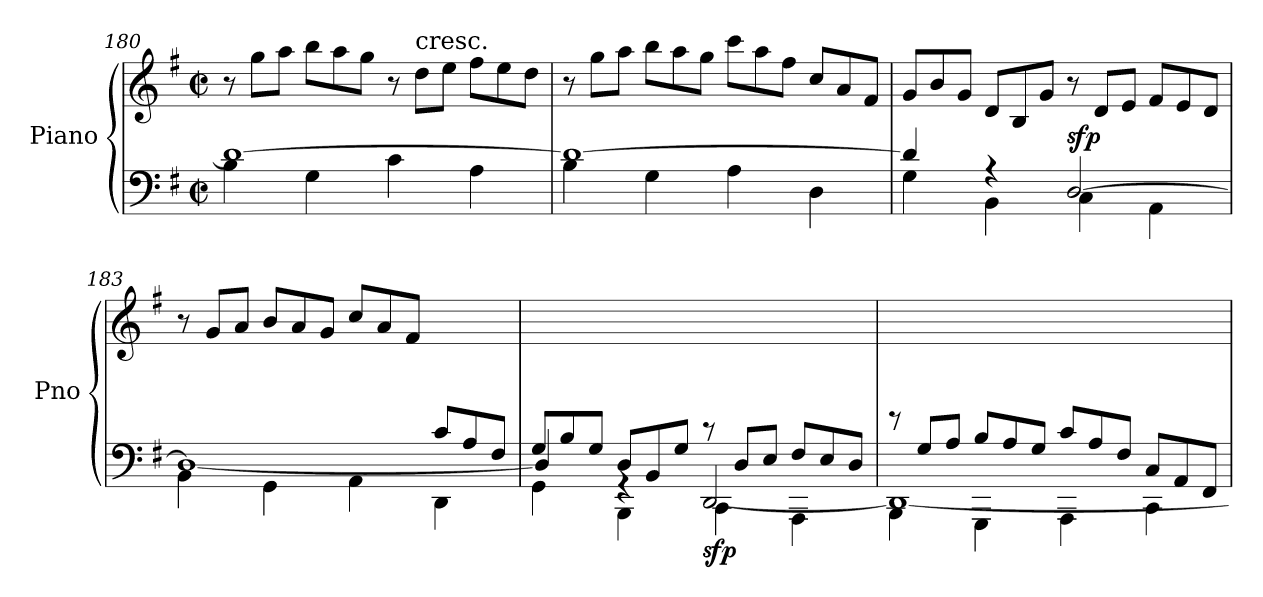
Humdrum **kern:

**kern	**kern	**dynam
*part1	*part1	*part1
*staff2	*staff1	*staff1/2
*I"Piano	*	*
*I'Pno	*	*
!!LO:LB:g=z
*clefF4	*clefG2	*
*k[f#]	*k[f#]	*
*G:	*G:	*
*M2/2	*M2/2	*
*met(c|)	*met(c|)	*
=180	=180	=180
*^	*	*
*	*	*Xtuplet	*
1d_	4B\	12r	.
.	.	12gg\L	.
.	.	12aa\J	.
.	4G\	12bb\L	.
.	.	12aa\	.
.	.	12gg\J	.
.	4c\	12r	.
!	!	!LO:TX:a:t=cresc.	!
.	.	12dd\L	.
.	.	12ee\J	.
.	4A\	12ff#\L	.
.	.	12ee\	.
.	.	12dd\J	.
!!LO:LB:g=z
=181	=181	=181	=181
1d_	4B\	12r	.
.	.	12gg\L	.
.	.	12aa\J	.
.	4G\	12bb\L	.
.	.	12aa\	.
.	.	12gg\J	.
.	4A\	12ccc\L	.
.	.	12aa\	.
.	.	12ff#\J	.
.	4D\	12cc/L	.
.	.	12a/	.
.	.	12f#/J	.
=182	=182	=182	=182
4d/]	4G\	12g/L	.
.	.	12b/	.
.	.	12g/J	.
4rA	4BB\	12d/L	.
.	.	12B/	.
.	.	12g/J	.
!	!	!	!LO:DY:a=2
[2D/	4C\	12r	sfp
.	.	12d/L	.
.	.	12e/J	.
.	4AA\	12f#/L	.
.	.	12e/	.
.	.	12d/J	.
=183	=183	=183	=183
*	*^	*	*
2.ryy	1D_	4BB\	12r	.
.	.	.	12g/L	.
.	.	.	12a/J	.
.	.	4GG\	12b/L	.
.	.	.	12a/	.
.	.	.	12g/J	.
.	.	4AA\	12cc/L	.
.	.	.	12a/	.
.	.	.	12f#/J	.
*Xtuplet	*	*	*	*
12c/L	.	4DD\	4ryy	.
12A/	.	.	.	.
12F#/J	.	.	.	.
!!LO:LB:g=z
=184	=184	=184	=184	=184
12G/L	4D/]	4GG\	2ryy	.
12B/	.	.	.	.
12G/J	.	.	.	.
12D/L	4rGG	4BBB\	.	.
12BB/	.	.	.	.
12G/J	.	.	.	.
!	!	!	!	!LO:DY:b=2
12ryy	[2DD/	4CC\	12rCC	sfp
12D/L	.	.	12%5ryy	.
12E/J	.	.	.	.
12F#/L	.	4AAA\	.	.
12E/	.	.	.	.
12D/J	.	.	.	.
=185	=185	=185	=185	=185
12ryy	1DD_	4BBB\	12rEE	.
12G/L	.	.	12%11ryy	.
12A/J	.	.	.	.
12B/L	.	4GGG\	.	.
12A/	.	.	.	.
12G/J	.	.	.	.
12c/L	.	4AAA\	.	.
12A/	.	.	.	.
12F#/J	.	.	.	.
12C/L	.	4CC\	.	.
12AA/	.	.	.	.
12FF#/J	.	.	.	.
*v	*v	*v	*	*
=	=	=
*-	*-	*-
